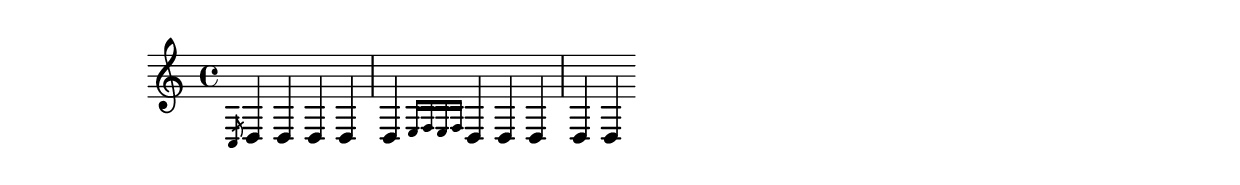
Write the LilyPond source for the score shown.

#(ly:set-option 'old-relative)
\version "1.9.4"
\header{ texidoc = "Tests MIDI output with grace notes. " }

\score { 
  \context Voice \notes\relative c {
    \context Voice=VoiceOne
	\grace {
  \property Voice.Stem \override #'stroke-style = #"grace"
   c8 
  \property Voice.Stem \revert #'stroke-style }
 d4 d d d d
	\grace {
  \property Voice.Stem \override #'stroke-style = #"grace"
   e16 f e f 
  \property Voice.Stem \revert #'stroke-style }
 d4 d d d d 
	
  }
  \paper { }  
  \midi { }
}

